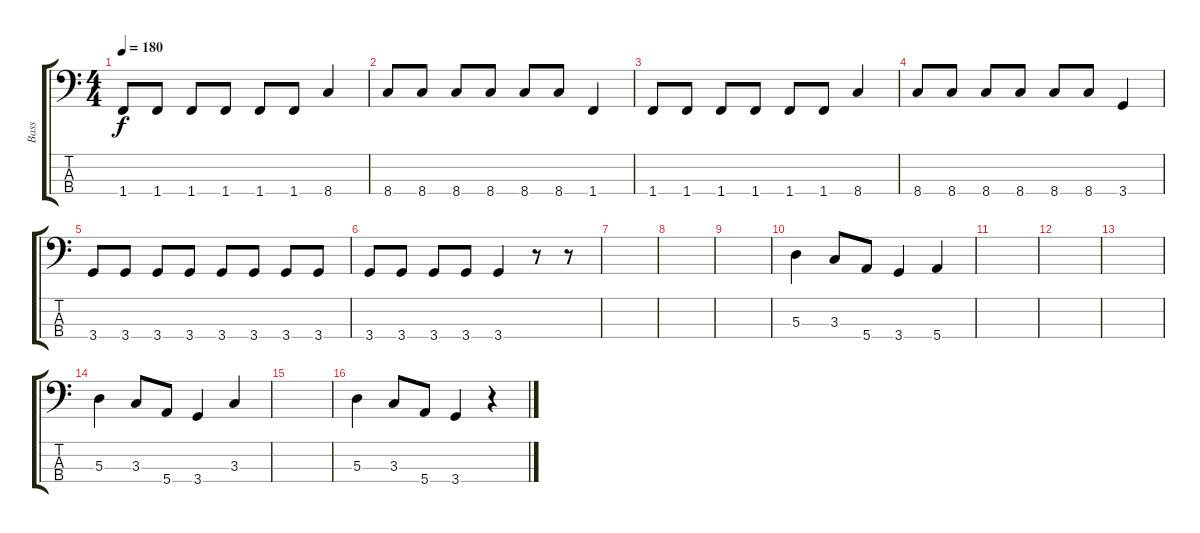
\track ("Bass" "Bass") {instrument electricbassfinger}
\staff {score tabs}
\tuning (G2 D2 A1 E1) {hide}
\ts (4 4)
\tempo 180
\clef f4
\ks c
1.4.8{dy f} 1.4.8 1.4.8 1.4.8 1.4.8 1.4.8 8.4.4 |
8.4.8 8.4.8 8.4.8 8.4.8 8.4.8 8.4.8 1.4.4 |
1.4.8 1.4.8 1.4.8 1.4.8 1.4.8 1.4.8 8.4.4 |
8.4.8 8.4.8 8.4.8 8.4.8 8.4.8 8.4.8 3.4.4 |
3.4.8 3.4.8 3.4.8 3.4.8 3.4.8 3.4.8 3.4.8 3.4.8 |
3.4.8 3.4.8 3.4.8 3.4.8 3.4.4 r.8 r.8 |
|
|
|
5.3.4 3.3.8 5.4.8 3.4.4 5.4.4 |
|
|
|
5.3.4 3.3.8 5.4.8 3.4.4 3.3.4 |
|
5.3.4 3.3.8 5.4.8 3.4.4 r.4
